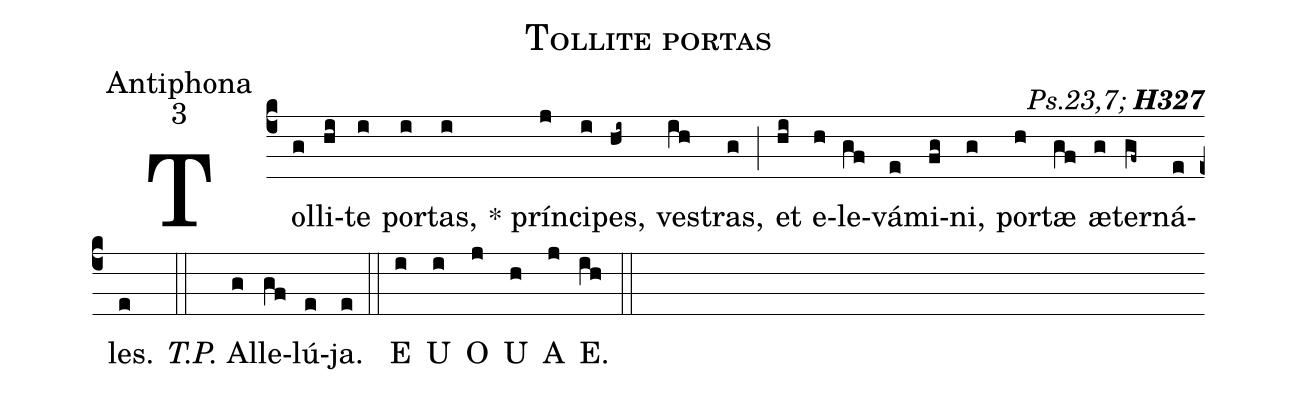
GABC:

name:Tollite portas;
office-part:Antiphona;
mode:3;
commentary:{\itshape\mdseries Ps.23,7;\/} {\bfseries H327};
%%
(c4)Tol(g)li(hi)te(i) por(i)tas,(i) * prín(j)ci(i)pes,(hi~) ves(ih)tras,(g) (;) et(hi) e(h)le(gf)vá(e)mi(fg)ni,(g) por(h)tæ(gf) æ(g)ter(gf~)ná(e)les.(e) (::)<i>T.P.</i> Al(g)le(gf)lú(e)ja.(e) (::)
<eu> E(i) U(i) O(j) U(h) A(j) E.(ih) </eu> (::)
